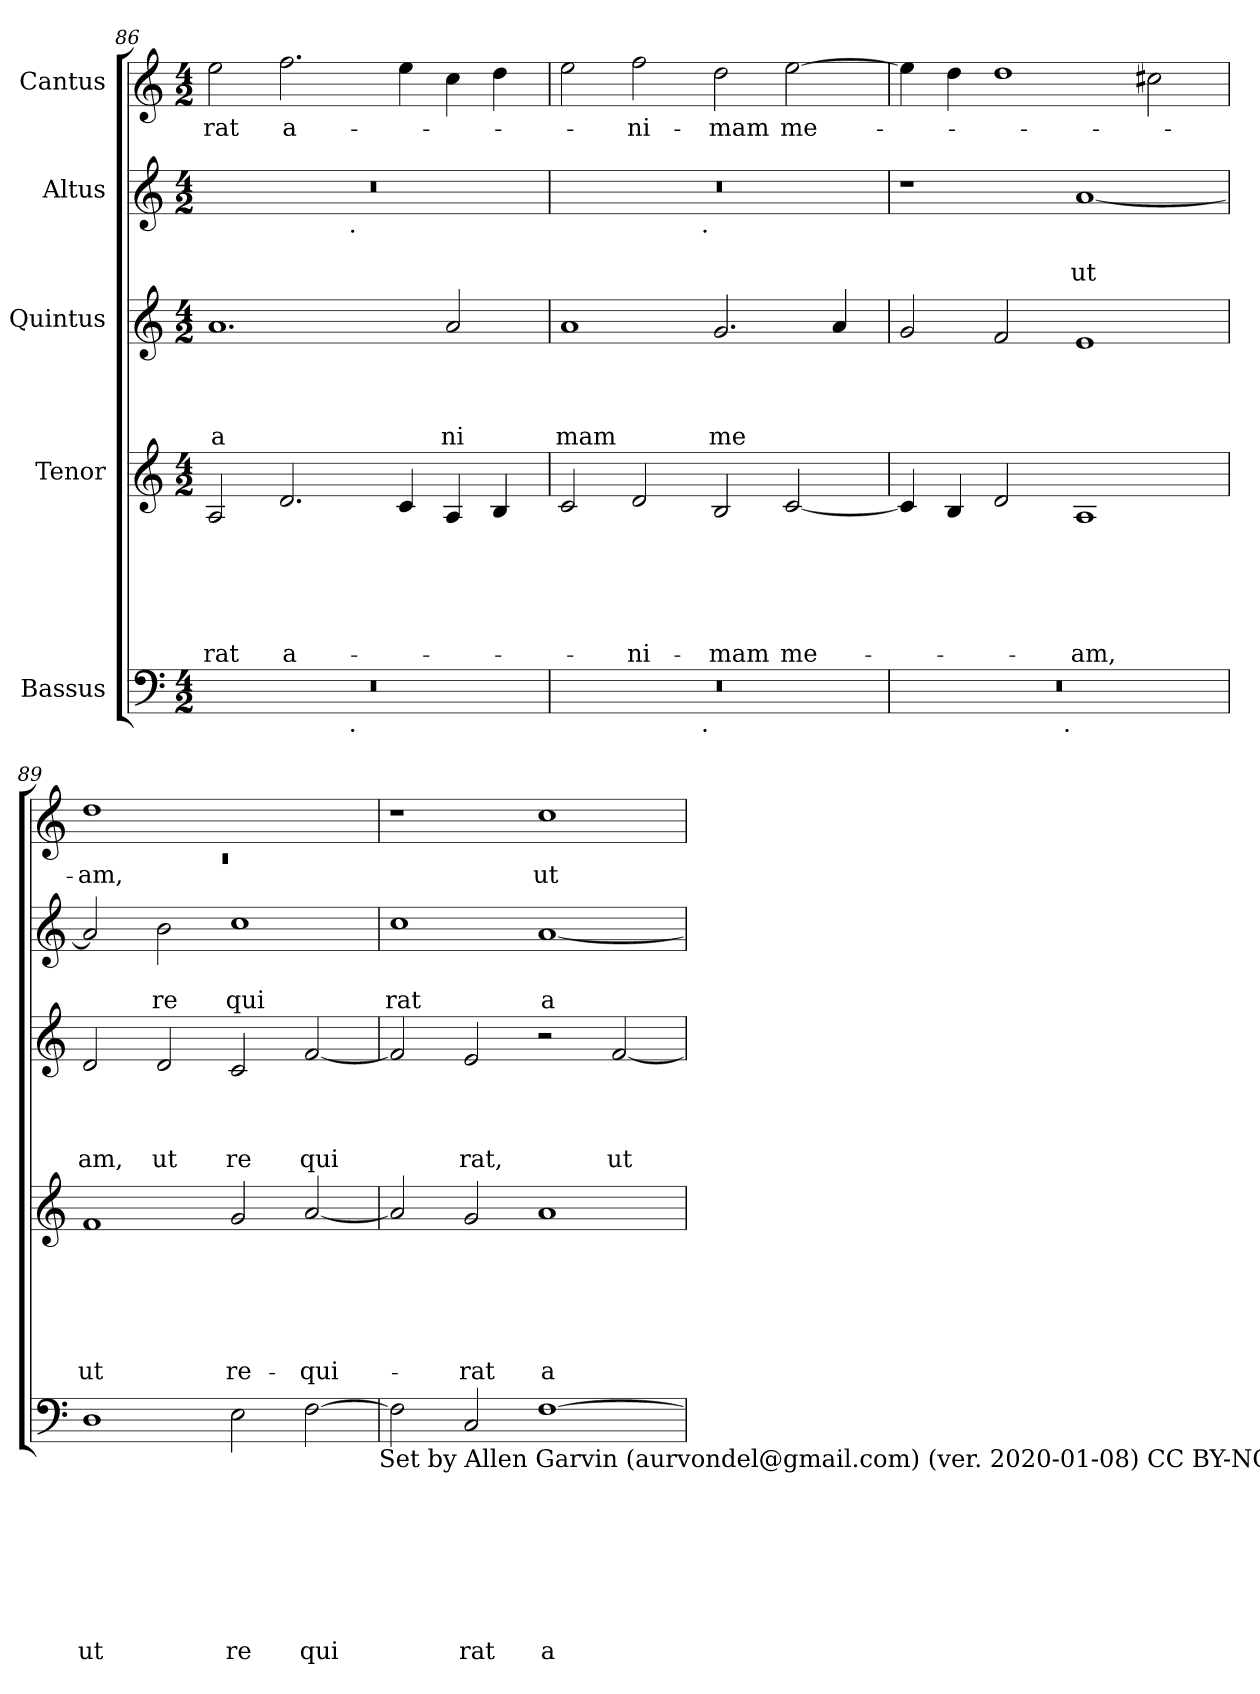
**kern	**text	**text	**text	**text	**text	**text	**text	**text	**kern	**text	**text	**text	**text	**text	**text	**kern	**text	**text	**text	**text	**kern	**text	**text	**kern	**text
*part5	*part5	*part5	*part5	*part5	*part5	*part5	*part5	*part5	*part4	*part4	*part4	*part4	*part4	*part4	*part4	*part3	*part3	*part3	*part3	*part3	*part2	*part2	*part2	*part1	*part1
*staff5	*staff5	*staff5	*staff5	*staff5	*staff5	*staff5	*staff5	*staff5	*staff4	*staff4	*staff4	*staff4	*staff4	*staff4	*staff4	*staff3	*staff3	*staff3	*staff3	*staff3	*staff2	*staff2	*staff2	*staff1	*staff1
*I"Bassus	*	*	*	*	*	*	*	*	*I"Tenor	*	*	*	*	*	*	*I"Quintus	*	*	*	*	*I"Altus	*	*	*I"Cantus	*
*clefF4	*	*	*	*	*	*	*	*	*clefG2	*	*	*	*	*	*	*clefG2	*	*	*	*	*clefG2	*	*	*clefG2	*
*k[]	*	*	*	*	*	*	*	*	*k[]	*	*	*	*	*	*	*k[]	*	*	*	*	*k[]	*	*	*k[]	*
*C:	*	*	*	*	*	*	*	*	*C:	*	*	*	*	*	*	*C:	*	*	*	*	*C:	*	*	*C:	*
*M4/2	*	*	*	*	*	*	*	*	*M4/2	*	*	*	*	*	*	*M4/2	*	*	*	*	*M4/2	*	*	*M4/2	*
=86	=86	=86	=86	=86	=86	=86	=86	=86	=86	=86	=86	=86	=86	=86	=86	=86	=86	=86	=86	=86	=86	=86	=86	=86	=86
!	!	!	!	!	!	!	!	!	!	!	!	!	!	!	!LO:LY:b	!	!	!	!	!LO:LY:b	!	!	!	!	!LO:LY:b
*^	*	*	*	*	*	*	*	*	*	*	*	*	*	*	*	*	*	*	*	*	*^	*	*	*	*
0r	2ryy	.	.	.	.	.	.	.	.	2A/	.	.	.	.	.	-rat	1.a	.	.	.	a	0r	2ryy	.	.	2ee\	-rat
!	!	!	!	!	!	!	!	!	!	!	!	!	!	!	!	!LO:LY:b	!	!	!	!	!	!	!	!	!	!	!LO:LY:b
.	4...ryy	.	.	.	.	.	.	.	.	2.d/	.	.	.	.	.	a-	.	.	.	.	.	.	4...ryy	.	.	2.ff\	a-
!	!	!	!	!	!	!	!	!	!	!	!	!	!	!	!	!	!	!	!	!	!	!	!LO:TX:b:t=.	!	!	!	!
!	!LO:TX:b:t=.	!	!	!	!	!	!	!	!	!	!	!	!	!	!	!	!	!	!	!	!	!	!	!	!	!	!
.	1ryy	.	.	.	.	.	.	.	.	.	.	.	.	.	.	.	.	.	.	.	.	.	1ryy	.	.	.	.
.	.	.	.	.	.	.	.	.	.	4c/	.	.	.	.	.	.	.	.	.	.	.	.	.	.	.	4ee\	.
!	!	!	!	!	!	!	!	!	!	!	!	!	!	!	!	!	!	!	!	!	!LO:LY:b	!	!	!	!	!	!
.	.	.	.	.	.	.	.	.	.	4A/	.	.	.	.	.	.	2a/	.	.	.	ni	.	.	.	.	4cc\	.
.	.	.	.	.	.	.	.	.	.	4B/	.	.	.	.	.	.	.	.	.	.	.	.	.	.	.	4dd\	.
.	32ryy	.	.	.	.	.	.	.	.	.	.	.	.	.	.	.	.	.	.	.	.	.	32ryy	.	.	.	.
=87	=87	=87	=87	=87	=87	=87	=87	=87	=87	=87	=87	=87	=87	=87	=87	=87	=87	=87	=87	=87	=87	=87	=87	=87	=87	=87	=87
!	!	!	!	!	!	!	!	!	!	!	!	!	!	!	!	!	!	!	!	!	!LO:LY:b	!	!	!	!	!	!
0r	2ryy	.	.	.	.	.	.	.	.	2c/	.	.	.	.	.	.	1a	.	.	.	mam	0r	2ryy	.	.	2ee\	.
!	!	!	!	!	!	!	!	!	!	!	!	!	!	!	!	!LO:LY:b	!	!	!	!	!	!	!	!	!	!	!LO:LY:b
.	4...ryy	.	.	.	.	.	.	.	.	2d/	.	.	.	.	.	-ni-	.	.	.	.	.	.	4...ryy	.	.	2ff\	-ni-
!	!	!	!	!	!	!	!	!	!	!	!	!	!	!	!	!	!	!	!	!	!	!	!LO:TX:b:t=.	!	!	!	!
!	!LO:TX:b:t=.	!	!	!	!	!	!	!	!	!	!	!	!	!	!	!	!	!	!	!	!	!	!	!	!	!	!
.	1ryy	.	.	.	.	.	.	.	.	.	.	.	.	.	.	.	.	.	.	.	.	.	1ryy	.	.	.	.
!	!	!	!	!	!	!	!	!	!	!	!	!	!	!	!	!LO:LY:b	!	!	!	!	!LO:LY:b	!	!	!	!	!	!LO:LY:b
.	.	.	.	.	.	.	.	.	.	2B/	.	.	.	.	.	-mam	2.g/	.	.	.	me	.	.	.	.	2dd\	-mam
!	!	!	!	!	!	!	!	!	!	!	!	!	!	!	!	!LO:LY:b	!	!	!	!	!	!	!	!	!	!	!LO:LY:b
.	.	.	.	.	.	.	.	.	.	[<2c/	.	.	.	.	.	me-	.	.	.	.	.	.	.	.	.	[>2ee\	me-
.	.	.	.	.	.	.	.	.	.	.	.	.	.	.	.	.	4a/	.	.	.	.	.	.	.	.	.	.
.	32ryy	.	.	.	.	.	.	.	.	.	.	.	.	.	.	.	.	.	.	.	.	.	32ryy	.	.	.	.
*	*	*	*	*	*	*	*	*	*	*	*	*	*	*	*	*	*	*	*	*	*	*v	*v	*	*	*	*
=88	=88	=88	=88	=88	=88	=88	=88	=88	=88	=88	=88	=88	=88	=88	=88	=88	=88	=88	=88	=88	=88	=88	=88	=88	=88	=88
0r	2ryy	.	.	.	.	.	.	.	.	4c/]	.	.	.	.	.	.	2g/	.	.	.	.	1r	.	.	4ee\]	.
.	.	.	.	.	.	.	.	.	.	4B/	.	.	.	.	.	.	.	.	.	.	.	.	.	.	4dd\	.
.	4...ryy	.	.	.	.	.	.	.	.	2d/	.	.	.	.	.	.	2f/	.	.	.	.	.	.	.	1dd	.
!	!LO:TX:b:t=.	!	!	!	!	!	!	!	!	!	!	!	!	!	!	!	!	!	!	!	!	!	!	!	!	!
.	1ryy	.	.	.	.	.	.	.	.	.	.	.	.	.	.	.	.	.	.	.	.	.	.	.	.	.
!	!	!	!	!	!	!	!	!	!	!	!	!	!	!	!	!LO:LY:b	!	!	!	!	!	!	!	!LO:LY:b	!	!
.	.	.	.	.	.	.	.	.	.	1A	.	.	.	.	.	-am,	1e	.	.	.	.	[<1a	.	ut	.	.
.	.	.	.	.	.	.	.	.	.	.	.	.	.	.	.	.	.	.	.	.	.	.	.	.	2cc#\	.
.	32ryy	.	.	.	.	.	.	.	.	.	.	.	.	.	.	.	.	.	.	.	.	.	.	.	.	.
=89	=89	=89	=89	=89	=89	=89	=89	=89	=89	=89	=89	=89	=89	=89	=89	=89	=89	=89	=89	=89	=89	=89	=89	=89	=89	=89
*	*	*	*	*	*	*	*	*	*	*	*	*	*	*	*	*	*	*	*	*	*	*	*	*	*^	*
!	!	!	!	!	!	!	!	!	!LO:LY:b	!	!	!	!	!	!	!LO:LY:b	!	!	!	!	!LO:LY:b	!	!	!	!	!LO:N:vis=1	!LO:LY:b
*v	*v	*	*	*	*	*	*	*	*	*	*	*	*	*	*	*	*	*	*	*	*	*	*	*	*	*	*
1D	.	.	.	.	.	.	.	ut	1f	.	.	.	.	.	ut	2d/	.	.	.	am,	2a/]	.	.	1dd	0rc	-am,
!	!	!	!	!	!	!	!	!	!	!	!	!	!	!	!	!	!	!	!	!LO:LY:b	!	!	!LO:LY:b	!	!	!
.	.	.	.	.	.	.	.	.	.	.	.	.	.	.	.	2d/	.	.	.	ut	2b\	.	re	.	.	.
!	!	!	!	!	!	!	!	!LO:LY:b	!	!	!	!	!	!	!LO:LY:b	!	!	!	!	!LO:LY:b	!	!	!LO:LY:b	!	!	!
2E\	.	.	.	.	.	.	.	re	2g/	.	.	.	.	.	re-	2c/	.	.	.	re	1cc	.	qui	1ryy	.	.
!	!	!	!	!	!	!	!	!LO:LY:b	!	!	!	!	!	!	!LO:LY:b	!	!	!	!	!LO:LY:b	!	!	!	!	!	!
[>2F\	.	.	.	.	.	.	.	qui	[>2a/	.	.	.	.	.	-qui-	[>2f/	.	.	.	qui	.	.	.	.	.	.
*	*	*	*	*	*	*	*	*	*	*	*	*	*	*	*	*	*	*	*	*	*	*	*	*v	*v	*
!LO:TX:b:t=Set by Allen Garvin (aurvondel@gmail.com) (ver. 2020-01-08) CC BY-NC 2.5	!	!	!	!	!	!	!	!	!	!	!	!	!	!	!	!	!	!	!	!	!	!	!	!	!
!!LO:LB:g=z
=90	=90	=90	=90	=90	=90	=90	=90	=90	=90	=90	=90	=90	=90	=90	=90	=90	=90	=90	=90	=90	=90	=90	=90	=90	=90
!	!	!	!	!	!	!	!	!	!	!	!	!	!	!	!	!	!	!	!	!	!	!	!LO:LY:b	!	!
2F\]	.	.	.	.	.	.	.	.	2a/]	.	.	.	.	.	.	2f/]	.	.	.	.	1cc	.	rat	1r	.
!	!	!	!	!	!	!	!	!LO:LY:b	!	!	!	!	!	!	!LO:LY:b	!	!	!	!	!LO:LY:b	!	!	!	!	!
2C/	.	.	.	.	.	.	.	rat	2g/	.	.	.	.	.	-rat	2e/	.	.	.	rat,	.	.	.	.	.
!	!	!	!	!	!	!	!	!LO:LY:b:rj	!	!	!	!	!	!	!LO:LY:b	!	!	!	!	!	!	!	!LO:LY:b:rj	!	!LO:LY:b
[>1F	.	.	.	.	.	.	.	a	1a	.	.	.	.	.	a-	2r	.	.	.	.	[<1a	.	a	1cc	ut
!	!	!	!	!	!	!	!	!	!	!	!	!	!	!	!	!	!	!	!	!LO:LY:b	!	!	!	!	!
.	.	.	.	.	.	.	.	.	.	.	.	.	.	.	.	[<2f/	.	.	.	ut	.	.	.	.	.
=	=	=	=	=	=	=	=	=	=	=	=	=	=	=	=	=	=	=	=	=	=	=	=	=	=
*-	*-	*-	*-	*-	*-	*-	*-	*-	*-	*-	*-	*-	*-	*-	*-	*-	*-	*-	*-	*-	*-	*-	*-	*-	*-
